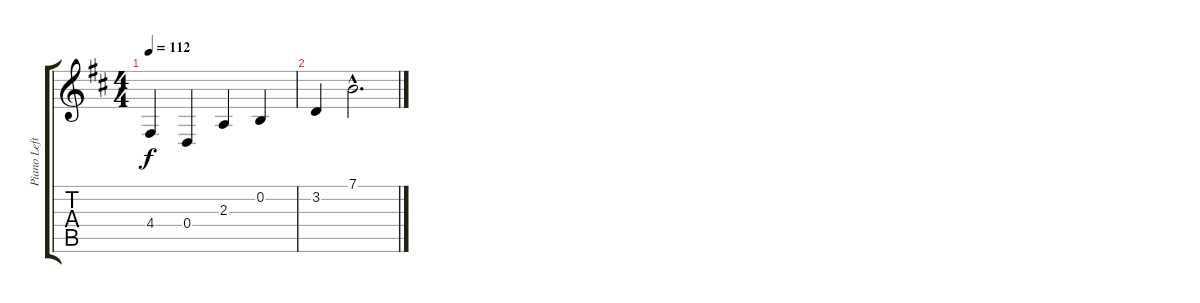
\track ("Piano Left Hand " "Piano Left") {instrument acousticgrandpiano}
\staff {score tabs}
\tuning (E4 B3 G3 D3 A2 E2) {hide}
\ts (4 4)
\tempo 112
\clef g2
\ks d
4.4.4{dy f} 0.4.4 2.3.4 0.2.4 |
3.2.4 7.1{hac}.2{d}
